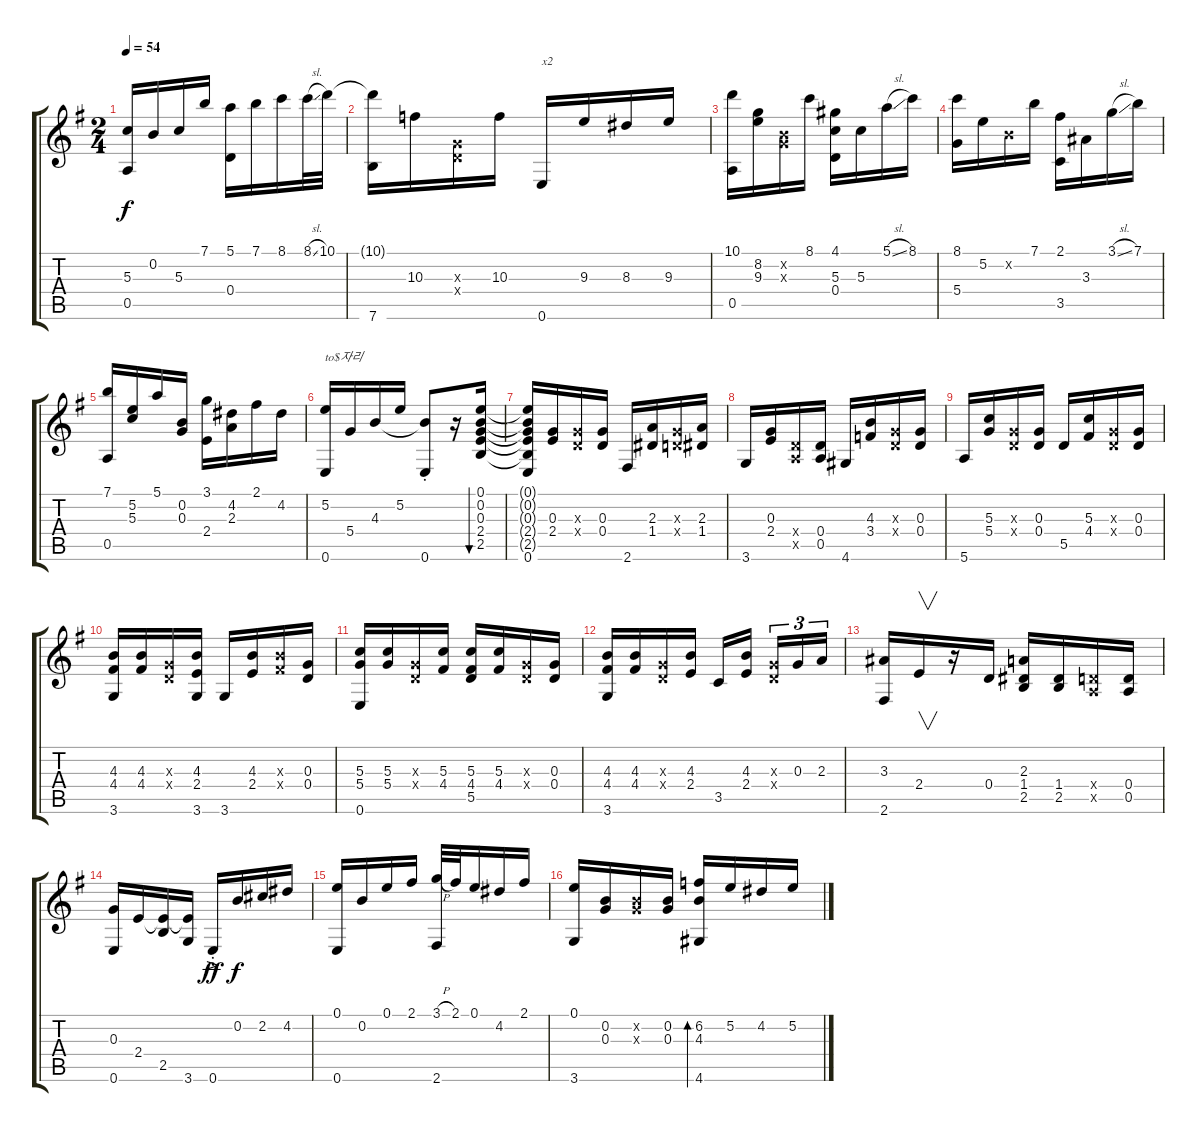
\track "" {instrument acousticguitarnylon}
\staff {score tabs}
\tuning (E4 B3 G3 D3 A2 E2) {hide}
\ts (2 4)
\tempo 54
\clef g2
\ks g
(5.3 0.5).16{dy f} 0.2.16 5.3.16 7.1.16 (5.1 0.4).16 7.1.16 8.1.16 8.1{sl}.32 10.1.32 |
(10.1{t} 7.6).16 10.3.16 (0.3{x} 0.4{x}).16 10.3.16 0.6.16{txt "x2"} 9.3.16 8.3.16 9.3.16 |
(10.1 0.5).16 (8.2 9.3).16 (0.2{x} 0.3{x}).16 8.1.16 (4.1 5.3 0.4).16 5.3.16 5.1{sl}.16 8.1.16 |
(8.1 5.4).16 5.2.16 0.2{x}.16 7.1.16 (2.1 3.5).16 3.3.16 3.1{sl}.16 7.1.16 |
(7.1 0.5).16 (5.2 5.3).16 5.1.16 (0.2 0.3).16 (3.1 2.4).16 (4.2 2.3).16 2.1.16 4.2.16 |
(5.2 0.6).16{txt "to$자리"} 5.4.16 4.3.16 5.2.16 (4.3{t} 0.6{st}).8 r.16 (0.1 0.2 0.3 2.4 2.5).16{bu 120} |
(0.1{t} 0.2{t} 0.3{t} 2.4{t} 2.5{t} 0.6).16 (0.3 2.4).16 (0.3{x} 0.4{x}).16 (0.3 0.4).16 2.6.16 (2.3 1.4).16 (0.3{x} 0.4{x}).16 (2.3 1.4).16 |
3.6.16 (0.3 2.4).16 (0.4{x} 0.5{x}).16 (0.4 0.5).16 4.6.16 (4.3 3.4).16 (0.3{x} 0.4{x}).16 (0.3 0.4).16 |
5.6.16 (5.3 5.4).16 (0.3{x} 0.4{x}).16 (0.3 0.4).16 5.5.16 (5.3 4.4).16 (0.3{x} 0.4{x}).16 (0.3 0.4).16 |
(4.3 4.4 3.6).16 (4.3 4.4).16 (0.3{x} 0.4{x}).16 (4.3 2.4 3.6).16 3.6.16 (4.3 2.4).16 (4.3{x} 4.4{x}).16 (0.3 0.4).16 |
(5.3 5.4 0.6).16 (5.3 5.4).16 (0.3{x} 0.4{x}).16 (5.3 4.4).16 (5.3 4.4 5.5).16 (5.3 4.4).16 (0.3{x} 0.4{x}).16 (0.3 0.4).16 |
(4.3 4.4 3.6).16 (4.3 4.4).16 (0.3{x} 0.4{x}).16 (4.3 2.4).16 3.5.16 (4.3 2.4).16{beam splitsecondary} (0.3{x} 0.4{x}).16{tu (3 2)} 0.3.16{tu (3 2)} 2.3.16{tu (3 2)} |
(3.3 2.6).16 2.4.16{v} r.16 0.4.16 (2.3 1.4 2.5).16 (1.4 2.5).16 (0.4{x} 0.5{x}).16 (0.4 0.5).16 |
(0.3 0.6).16 2.4.16 (2.4{t} 2.5).16 (2.4{t} 3.6).16 0.6{ac st}.16{dy ff} 0.2.16{dy f} 2.2.16 4.2.16 |
(0.1 0.6).16 0.2.16 0.1.16 2.1.16 (3.1{h} 2.6).32 2.1.32 0.1.16 4.2.16 2.1.16 |
(0.1 3.6).16 (0.2 0.3).16 (0.2{x} 0.3{x}).16 (0.2 0.3).16 (6.2 4.3 4.6).16{bd 480} 5.2.16 4.2.16 5.2.16
